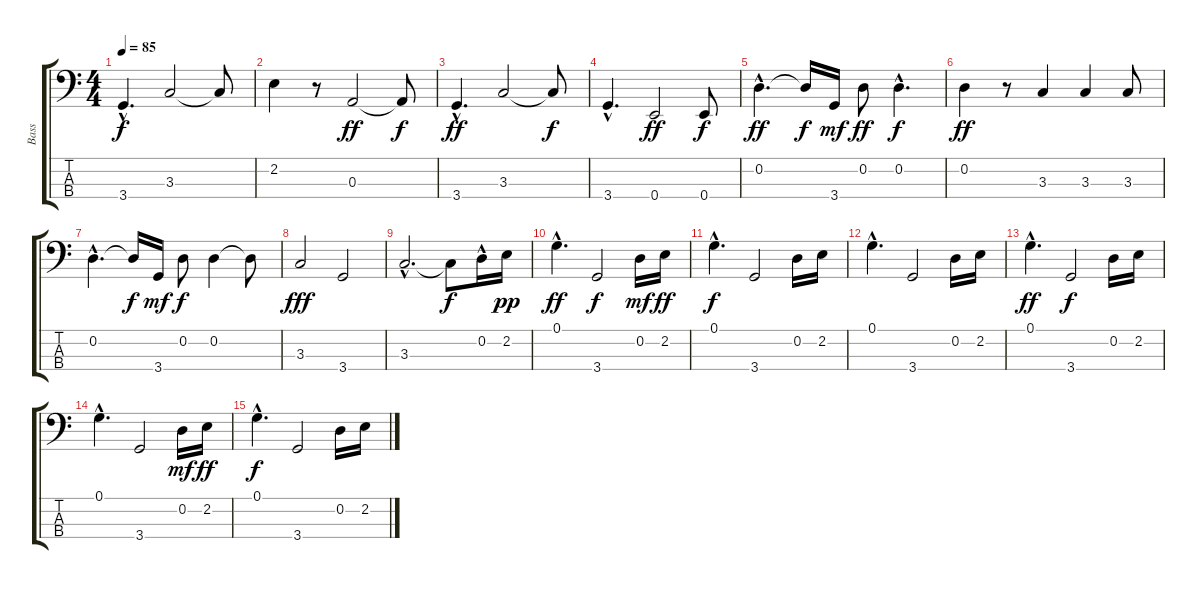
\track ("Bass" "Bass") {instrument electricbassfinger}
\staff {score tabs}
\tuning (G2 D2 A1 E1) {hide}
\ts (4 4)
\tempo 85
\clef f4
\ks c
3.4{hac}.4{d dy f} 3.3.2 3.3{t}.8 |
2.2.4 r.8 0.3.2{dy ff} 0.3{t}.8{dy f} |
3.4{hac}.4{d dy ff} 3.3.2 3.3{t}.8{dy f} |
3.4{hac}.4{d} 0.4.2{dy ff} 0.4.8{dy f} |
0.2{hac}.4{d dy ff} 0.2{t}.16{dy f} 3.4.16{dy mf} 0.2.8{dy ff} 0.2{hac}.4{d dy f} |
0.2.4{dy ff} r.8 3.3.4 3.3.4 3.3.8 |
0.2{hac}.4{d} 0.2{t}.16{dy f} 3.4.16{dy mf} 0.2.8{dy f} 0.2.4 0.2{t}.8 |
3.3.2{dy fff} 3.4.2 |
3.3{hac}.2{d} 3.3{t}.8{dy f} 0.2{hac}.16 2.2.16{dy pp} |
0.1{hac}.4{d dy ff} 3.4.2{dy f} 0.2.16{dy mf} 2.2.16{dy ff} |
0.1{hac}.4{d dy f} 3.4.2 0.2.16 2.2.16 |
0.1{hac}.4{d volume 7} 3.4.2 0.2.16 2.2.16 |
0.1{hac}.4{d dy ff} 3.4.2{dy f} 0.2.16 2.2.16 |
0.1{hac}.4{d volume 2} 3.4.2 0.2.16{dy mf} 2.2.16{dy ff} |
0.1{hac}.4{d dy f} 3.4.2 0.2.16 2.2.16
